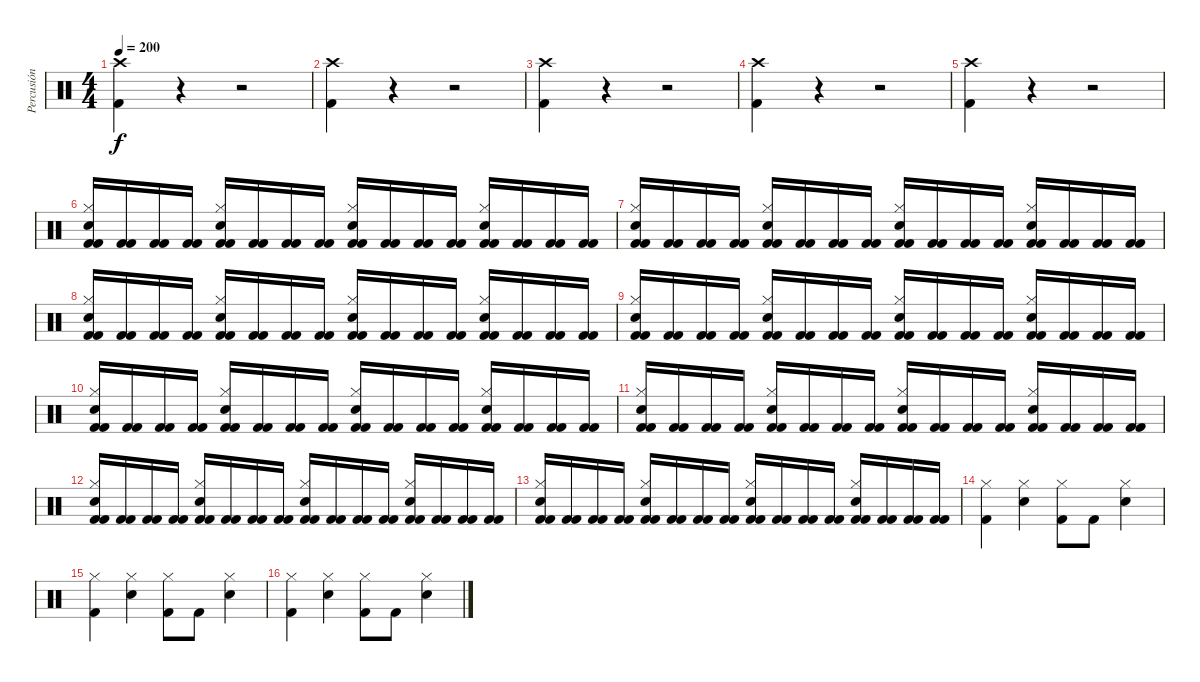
\track ("Percusión" "Percusión") {instrument percussion}
\staff {score}
\articulation defaults
\ts (4 4)
\tempo 200
\clef neutral
\ks c
("Crash high (hit)" "Kick (hit) 2").4{dy f} r.4 r.2 |
("Crash high (hit)" "Kick (hit) 2").4 r.4 r.2 |
("Crash high (hit)" "Kick (hit) 2").4 r.4 r.2 |
("Crash high (hit)" "Kick (hit) 2").4 r.4 r.2 |
("Crash high (hit)" "Kick (hit) 2").4 r.4 r.2 |
("Hi-Hat (closed)" "Snare (hit) 2" "Kick (hit) 2" "Kick (hit) 2").16 ("Kick (hit) 2" "Kick (hit) 2").16 ("Kick (hit) 2" "Kick (hit) 2").16 ("Kick (hit) 2" "Kick (hit) 2").16 ("Hi-Hat (closed)" "Snare (hit) 2" "Kick (hit) 2" "Kick (hit) 2").16 ("Kick (hit) 2" "Kick (hit) 2").16 ("Kick (hit) 2" "Kick (hit) 2").16 ("Kick (hit) 2" "Kick (hit) 2").16 ("Hi-Hat (closed)" "Snare (hit) 2" "Kick (hit) 2" "Kick (hit) 2").16 ("Kick (hit) 2" "Kick (hit) 2").16 ("Kick (hit) 2" "Kick (hit) 2").16 ("Kick (hit) 2" "Kick (hit) 2").16 ("Hi-Hat (closed)" "Snare (hit) 2" "Kick (hit) 2" "Kick (hit) 2").16 ("Kick (hit) 2" "Kick (hit) 2").16 ("Kick (hit) 2" "Kick (hit) 2").16 ("Kick (hit) 2" "Kick (hit) 2").16 |
("Hi-Hat (closed)" "Snare (hit) 2" "Kick (hit) 2" "Kick (hit) 2").16 ("Kick (hit) 2" "Kick (hit) 2").16 ("Kick (hit) 2" "Kick (hit) 2").16 ("Kick (hit) 2" "Kick (hit) 2").16 ("Hi-Hat (closed)" "Snare (hit) 2" "Kick (hit) 2" "Kick (hit) 2").16 ("Kick (hit) 2" "Kick (hit) 2").16 ("Kick (hit) 2" "Kick (hit) 2").16 ("Kick (hit) 2" "Kick (hit) 2").16 ("Hi-Hat (closed)" "Snare (hit) 2" "Kick (hit) 2" "Kick (hit) 2").16 ("Kick (hit) 2" "Kick (hit) 2").16 ("Kick (hit) 2" "Kick (hit) 2").16 ("Kick (hit) 2" "Kick (hit) 2").16 ("Hi-Hat (closed)" "Snare (hit) 2" "Kick (hit) 2" "Kick (hit) 2").16 ("Kick (hit) 2" "Kick (hit) 2").16 ("Kick (hit) 2" "Kick (hit) 2").16 ("Kick (hit) 2" "Kick (hit) 2").16 |
("Hi-Hat (closed)" "Snare (hit) 2" "Kick (hit) 2" "Kick (hit) 2").16 ("Kick (hit) 2" "Kick (hit) 2").16 ("Kick (hit) 2" "Kick (hit) 2").16 ("Kick (hit) 2" "Kick (hit) 2").16 ("Hi-Hat (closed)" "Snare (hit) 2" "Kick (hit) 2" "Kick (hit) 2").16 ("Kick (hit) 2" "Kick (hit) 2").16 ("Kick (hit) 2" "Kick (hit) 2").16 ("Kick (hit) 2" "Kick (hit) 2").16 ("Hi-Hat (closed)" "Snare (hit) 2" "Kick (hit) 2" "Kick (hit) 2").16 ("Kick (hit) 2" "Kick (hit) 2").16 ("Kick (hit) 2" "Kick (hit) 2").16 ("Kick (hit) 2" "Kick (hit) 2").16 ("Hi-Hat (closed)" "Snare (hit) 2" "Kick (hit) 2" "Kick (hit) 2").16 ("Kick (hit) 2" "Kick (hit) 2").16 ("Kick (hit) 2" "Kick (hit) 2").16 ("Kick (hit) 2" "Kick (hit) 2").16 |
("Hi-Hat (closed)" "Snare (hit) 2" "Kick (hit) 2" "Kick (hit) 2").16 ("Kick (hit) 2" "Kick (hit) 2").16 ("Kick (hit) 2" "Kick (hit) 2").16 ("Kick (hit) 2" "Kick (hit) 2").16 ("Hi-Hat (closed)" "Snare (hit) 2" "Kick (hit) 2" "Kick (hit) 2").16 ("Kick (hit) 2" "Kick (hit) 2").16 ("Kick (hit) 2" "Kick (hit) 2").16 ("Kick (hit) 2" "Kick (hit) 2").16 ("Hi-Hat (closed)" "Snare (hit) 2" "Kick (hit) 2" "Kick (hit) 2").16 ("Kick (hit) 2" "Kick (hit) 2").16 ("Kick (hit) 2" "Kick (hit) 2").16 ("Kick (hit) 2" "Kick (hit) 2").16 ("Hi-Hat (closed)" "Snare (hit) 2" "Kick (hit) 2" "Kick (hit) 2").16 ("Kick (hit) 2" "Kick (hit) 2").16 ("Kick (hit) 2" "Kick (hit) 2").16 ("Kick (hit) 2" "Kick (hit) 2").16 |
("Hi-Hat (closed)" "Snare (hit) 2" "Kick (hit) 2" "Kick (hit) 2").16 ("Kick (hit) 2" "Kick (hit) 2").16 ("Kick (hit) 2" "Kick (hit) 2").16 ("Kick (hit) 2" "Kick (hit) 2").16 ("Hi-Hat (closed)" "Snare (hit) 2" "Kick (hit) 2" "Kick (hit) 2").16 ("Kick (hit) 2" "Kick (hit) 2").16 ("Kick (hit) 2" "Kick (hit) 2").16 ("Kick (hit) 2" "Kick (hit) 2").16 ("Hi-Hat (closed)" "Snare (hit) 2" "Kick (hit) 2" "Kick (hit) 2").16 ("Kick (hit) 2" "Kick (hit) 2").16 ("Kick (hit) 2" "Kick (hit) 2").16 ("Kick (hit) 2" "Kick (hit) 2").16 ("Hi-Hat (closed)" "Snare (hit) 2" "Kick (hit) 2" "Kick (hit) 2").16 ("Kick (hit) 2" "Kick (hit) 2").16 ("Kick (hit) 2" "Kick (hit) 2").16 ("Kick (hit) 2" "Kick (hit) 2").16 |
("Hi-Hat (closed)" "Snare (hit) 2" "Kick (hit) 2" "Kick (hit) 2").16 ("Kick (hit) 2" "Kick (hit) 2").16 ("Kick (hit) 2" "Kick (hit) 2").16 ("Kick (hit) 2" "Kick (hit) 2").16 ("Hi-Hat (closed)" "Snare (hit) 2" "Kick (hit) 2" "Kick (hit) 2").16 ("Kick (hit) 2" "Kick (hit) 2").16 ("Kick (hit) 2" "Kick (hit) 2").16 ("Kick (hit) 2" "Kick (hit) 2").16 ("Hi-Hat (closed)" "Snare (hit) 2" "Kick (hit) 2" "Kick (hit) 2").16 ("Kick (hit) 2" "Kick (hit) 2").16 ("Kick (hit) 2" "Kick (hit) 2").16 ("Kick (hit) 2" "Kick (hit) 2").16 ("Hi-Hat (closed)" "Snare (hit) 2" "Kick (hit) 2" "Kick (hit) 2").16 ("Kick (hit) 2" "Kick (hit) 2").16 ("Kick (hit) 2" "Kick (hit) 2").16 ("Kick (hit) 2" "Kick (hit) 2").16 |
("Hi-Hat (closed)" "Snare (hit) 2" "Kick (hit) 2" "Kick (hit) 2").16 ("Kick (hit) 2" "Kick (hit) 2").16 ("Kick (hit) 2" "Kick (hit) 2").16 ("Kick (hit) 2" "Kick (hit) 2").16 ("Hi-Hat (closed)" "Snare (hit) 2" "Kick (hit) 2" "Kick (hit) 2").16 ("Kick (hit) 2" "Kick (hit) 2").16 ("Kick (hit) 2" "Kick (hit) 2").16 ("Kick (hit) 2" "Kick (hit) 2").16 ("Hi-Hat (closed)" "Snare (hit) 2" "Kick (hit) 2" "Kick (hit) 2").16 ("Kick (hit) 2" "Kick (hit) 2").16 ("Kick (hit) 2" "Kick (hit) 2").16 ("Kick (hit) 2" "Kick (hit) 2").16 ("Hi-Hat (closed)" "Snare (hit) 2" "Kick (hit) 2" "Kick (hit) 2").16 ("Kick (hit) 2" "Kick (hit) 2").16 ("Kick (hit) 2" "Kick (hit) 2").16 ("Kick (hit) 2" "Kick (hit) 2").16 |
("Hi-Hat (closed)" "Snare (hit) 2" "Kick (hit) 2" "Kick (hit) 2").16 ("Kick (hit) 2" "Kick (hit) 2").16 ("Kick (hit) 2" "Kick (hit) 2").16 ("Kick (hit) 2" "Kick (hit) 2").16 ("Hi-Hat (closed)" "Snare (hit) 2" "Kick (hit) 2" "Kick (hit) 2").16 ("Kick (hit) 2" "Kick (hit) 2").16 ("Kick (hit) 2" "Kick (hit) 2").16 ("Kick (hit) 2" "Kick (hit) 2").16 ("Hi-Hat (closed)" "Snare (hit) 2" "Kick (hit) 2" "Kick (hit) 2").16 ("Kick (hit) 2" "Kick (hit) 2").16 ("Kick (hit) 2" "Kick (hit) 2").16 ("Kick (hit) 2" "Kick (hit) 2").16 ("Hi-Hat (closed)" "Snare (hit) 2" "Kick (hit) 2" "Kick (hit) 2").16 ("Kick (hit) 2" "Kick (hit) 2").16 ("Kick (hit) 2" "Kick (hit) 2").16 ("Kick (hit) 2" "Kick (hit) 2").16 |
("Hi-Hat (closed)" "Kick (hit) 2").4 ("Hi-Hat (closed)" "Snare (hit) 2").4 ("Hi-Hat (closed)" "Kick (hit) 2").8 "Kick (hit) 2".8 ("Hi-Hat (closed)" "Snare (hit) 2").4 |
("Hi-Hat (closed)" "Kick (hit) 2").4 ("Hi-Hat (closed)" "Snare (hit) 2").4 ("Hi-Hat (closed)" "Kick (hit) 2").8 "Kick (hit) 2".8 ("Hi-Hat (closed)" "Snare (hit) 2").4 |
("Hi-Hat (closed)" "Kick (hit) 2").4 ("Hi-Hat (closed)" "Snare (hit) 2").4 ("Hi-Hat (closed)" "Kick (hit) 2").8 "Kick (hit) 2".8 ("Hi-Hat (closed)" "Snare (hit) 2").4
